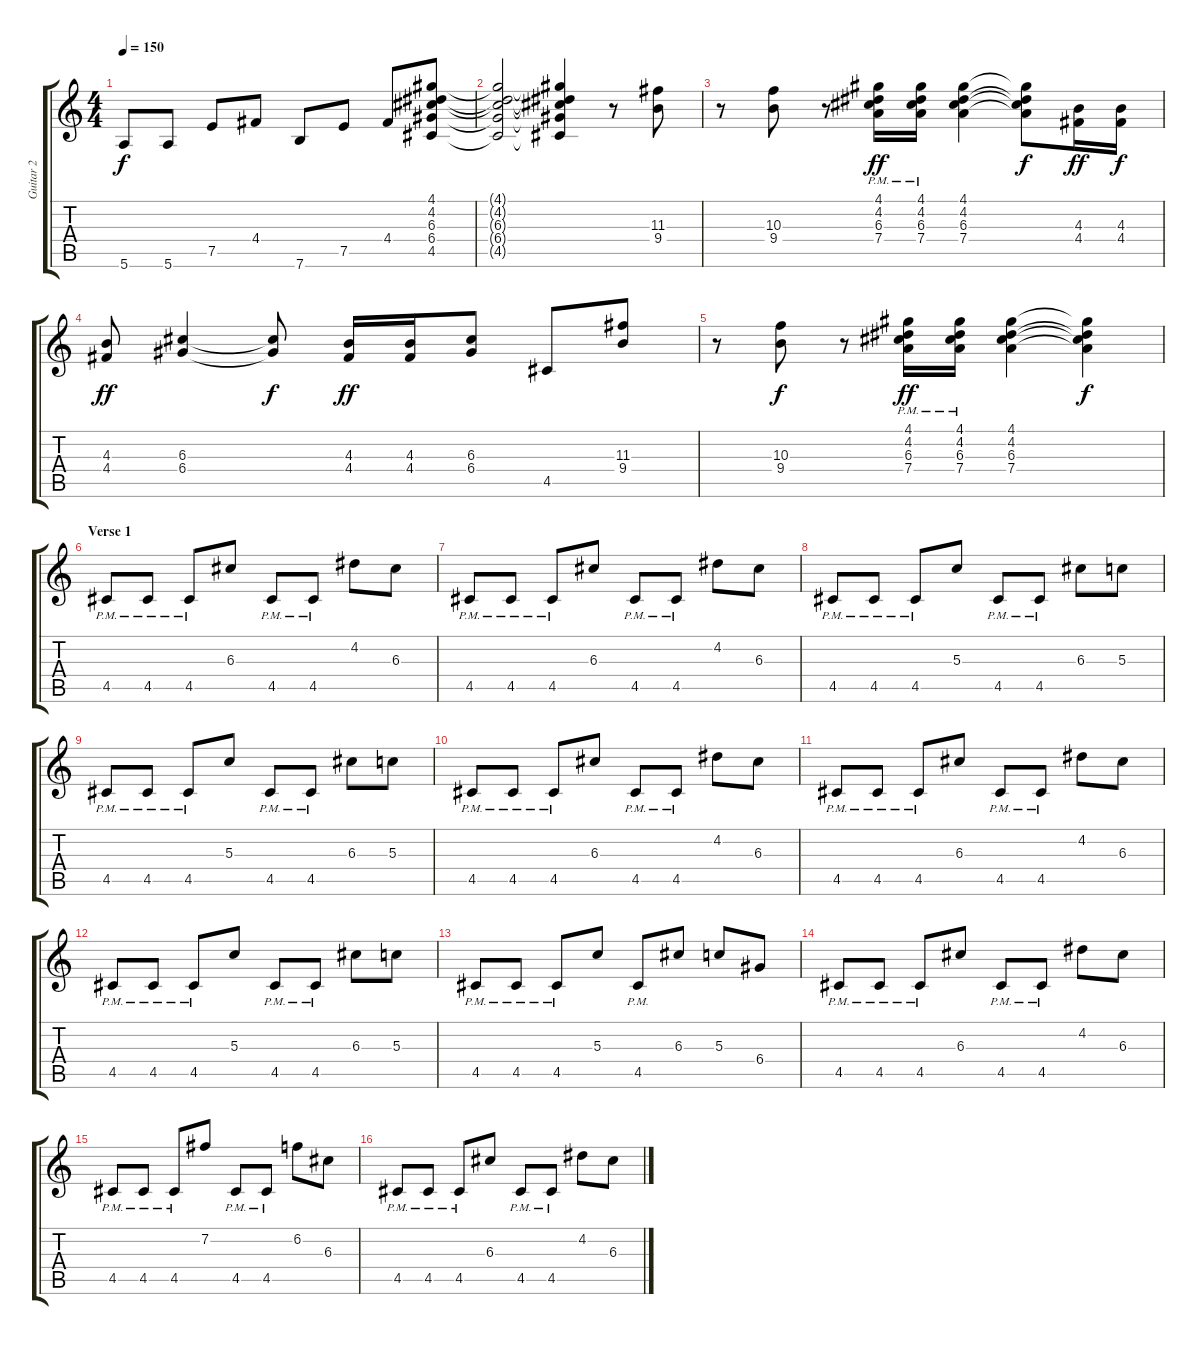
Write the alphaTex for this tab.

\track ("Guitar 2" "Guitar 2") {instrument distortionguitar}
\staff {score tabs}
\tuning (E4 B3 G3 D3 A2 E2) {hide}
\ts (4 4)
\tempo 150
\clef g2
\ks c
5.6.8{dy f} 5.6.8 7.5.8 4.4.8 7.6.8 7.5.8 4.4.8 (4.1 4.2 6.3 6.4 4.5).8 |
(4.1{t} 4.2{t} 6.3{t} 6.4{t} 4.5{t}).2 (4.1{t} 4.2{t} 6.3{t} 6.4{t} 4.5{t}).4 r.8 (11.3 9.4).8 |
r.8 (10.3 9.4).8 r.8 (4.1{pm} 4.2{pm} 6.3{pm} 7.4{pm}).16{dy ff} (4.1{pm} 4.2{pm} 6.3{pm} 7.4{pm}).16 (4.1 4.2 6.3 7.4).4 (4.1{t} 4.2{t} 6.3{t} 7.4{t}).8{dy f} (4.3 4.4).16{dy ff} (4.3 4.4).16{dy f} |
(4.3 4.4).8{dy ff} (6.3 6.4).4 (6.3{t} 6.4{t}).8{dy f} (4.3 4.4).16{dy ff} (4.3 4.4).16 (6.3 6.4).8 4.5.8 (11.3 9.4).8 |
r.8 (10.3 9.4).8{dy f} r.8 (4.1{pm} 4.2{pm} 6.3{pm} 7.4{pm}).16{dy ff} (4.1{pm} 4.2{pm} 6.3{pm} 7.4{pm}).16 (4.1 4.2 6.3 7.4).4 (4.1{t} 4.2{t} 6.3{t} 7.4{t}).4{dy f} |
\section ("" "Verse 1")
4.5{pm}.8 4.5{pm}.8 4.5{pm}.8 6.3.8 4.5{pm}.8 4.5{pm}.8 4.2.8 6.3.8 |
4.5{pm}.8 4.5{pm}.8 4.5{pm}.8 6.3.8 4.5{pm}.8 4.5{pm}.8 4.2.8 6.3.8 |
4.5{pm}.8 4.5{pm}.8 4.5{pm}.8 5.3.8 4.5{pm}.8 4.5{pm}.8 6.3.8 5.3.8 |
4.5{pm}.8 4.5{pm}.8 4.5{pm}.8 5.3.8 4.5{pm}.8 4.5{pm}.8 6.3.8 5.3.8 |
4.5{pm}.8 4.5{pm}.8 4.5{pm}.8 6.3.8 4.5{pm}.8 4.5{pm}.8 4.2.8 6.3.8 |
4.5{pm}.8 4.5{pm}.8 4.5{pm}.8 6.3.8 4.5{pm}.8 4.5{pm}.8 4.2.8 6.3.8 |
4.5{pm}.8 4.5{pm}.8 4.5{pm}.8 5.3.8 4.5{pm}.8 4.5{pm}.8 6.3.8 5.3.8 |
4.5{pm}.8 4.5{pm}.8 4.5{pm}.8 5.3.8 4.5{pm}.8 6.3.8 5.3.8 6.4.8 |
4.5{pm}.8 4.5{pm}.8 4.5{pm}.8 6.3.8 4.5{pm}.8 4.5{pm}.8 4.2.8 6.3.8 |
4.5{pm}.8 4.5{pm}.8 4.5{pm}.8 7.2.8 4.5{pm}.8 4.5{pm}.8 6.2.8 6.3.8 |
4.5{pm}.8 4.5{pm}.8 4.5{pm}.8 6.3.8 4.5{pm}.8 4.5{pm}.8 4.2.8 6.3.8
